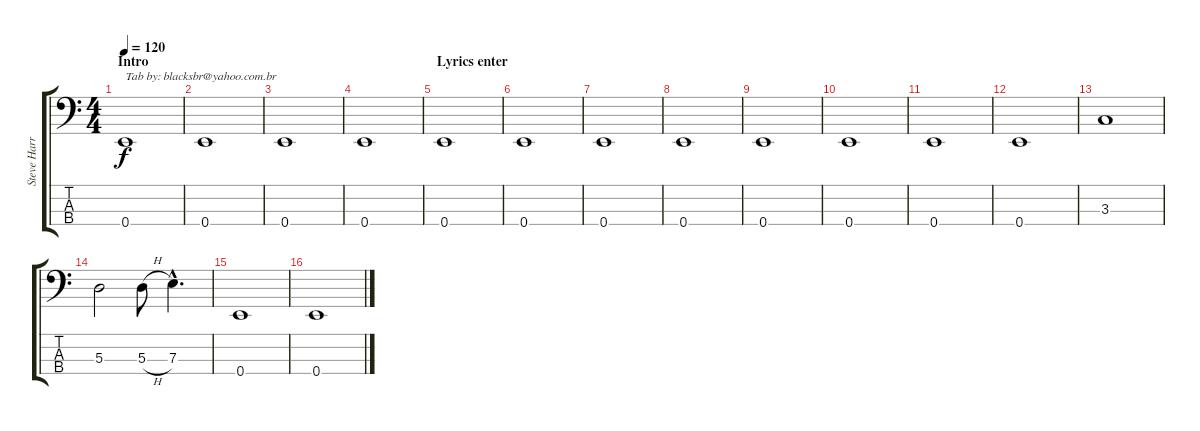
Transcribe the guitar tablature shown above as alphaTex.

\track ("Steve Harris" "Steve Harr") {instrument electricbassfinger}
\staff {score tabs}
\tuning (G2 D2 A1 E1) {hide}
\ts (4 4)
\section ("" "Intro")
\tempo 120
\tempo 80
\tempo 120
\clef f4
\ks c
0.4.1{txt "Tab by: blacksbr@yahoo.com.br" dy f instrument electricbassfinger} |
0.4.1 |
0.4.1 |
0.4.1 |
\section ("" "Lyrics enter")
0.4.1 |
0.4.1 |
0.4.1 |
0.4.1 |
0.4.1 |
0.4.1 |
0.4.1 |
0.4.1 |
3.3.1 |
5.3.2 5.3{h}.8 7.3{hac}.4{d} |
0.4.1 |
0.4.1
